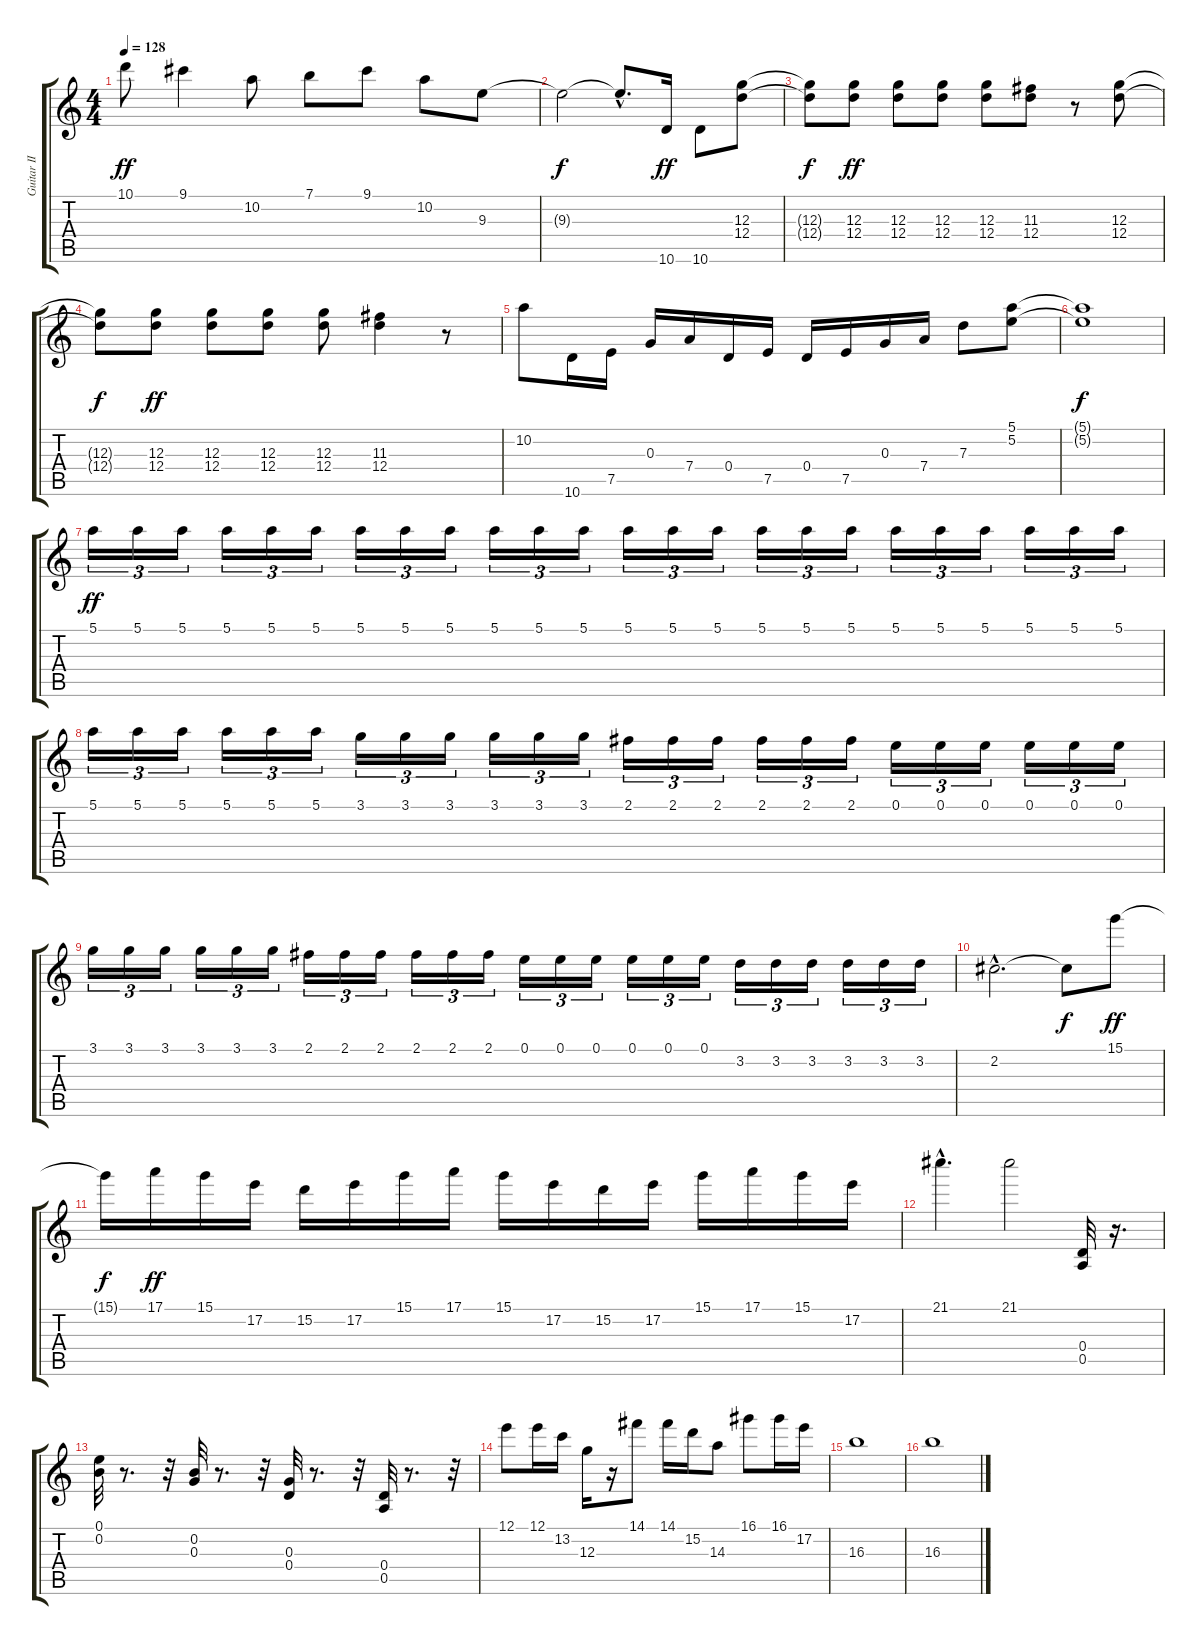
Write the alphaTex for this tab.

\track ("Guitar II" "Guitar II") {instrument overdrivenguitar}
\staff {score tabs}
\tuning (E4 B3 G3 D3 A2 E2) {hide}
\ts (4 4)
\tempo 128
\clef g2
\ks c
10.1.8{dy ff} 9.1.4 10.2.8 7.1.8 9.1.8 10.2.8 9.3.8 |
9.3{t}.2{dy f} 9.3{hac t}.8{d} 10.6.16{dy ff} 10.6.8 (12.3 12.4).8 |
(12.3{t} 12.4{t}).8{dy f} (12.3 12.4).8{dy ff} (12.3 12.4).8 (12.3 12.4).8 (12.3 12.4).8 (11.3 12.4).8 r.8 (12.3 12.4).8 |
(12.3{t} 12.4{t}).8{dy f} (12.3 12.4).8{dy ff} (12.3 12.4).8 (12.3 12.4).8 (12.3 12.4).8 (11.3 12.4).4 r.8 |
10.2.8 10.6.16 7.5.16 0.3.16 7.4.16 0.4.16 7.5.16 0.4.16 7.5.16 0.3.16 7.4.16 7.3.8 (5.1 5.2).8 |
(5.1{t} 5.2{t}).1{dy f} |
5.1.16{tu (3 2) dy ff} 5.1.16{tu (3 2)} 5.1.16{tu (3 2)} 5.1.16{tu (3 2)} 5.1.16{tu (3 2)} 5.1.16{tu (3 2)} 5.1.16{tu (3 2)} 5.1.16{tu (3 2)} 5.1.16{tu (3 2)} 5.1.16{tu (3 2)} 5.1.16{tu (3 2)} 5.1.16{tu (3 2)} 5.1.16{tu (3 2)} 5.1.16{tu (3 2)} 5.1.16{tu (3 2)} 5.1.16{tu (3 2)} 5.1.16{tu (3 2)} 5.1.16{tu (3 2)} 5.1.16{tu (3 2)} 5.1.16{tu (3 2)} 5.1.16{tu (3 2)} 5.1.16{tu (3 2)} 5.1.16{tu (3 2)} 5.1.16{tu (3 2)} |
5.1.16{tu (3 2)} 5.1.16{tu (3 2)} 5.1.16{tu (3 2)} 5.1.16{tu (3 2)} 5.1.16{tu (3 2)} 5.1.16{tu (3 2)} 3.1.16{tu (3 2)} 3.1.16{tu (3 2)} 3.1.16{tu (3 2)} 3.1.16{tu (3 2)} 3.1.16{tu (3 2)} 3.1.16{tu (3 2)} 2.1.16{tu (3 2)} 2.1.16{tu (3 2)} 2.1.16{tu (3 2)} 2.1.16{tu (3 2)} 2.1.16{tu (3 2)} 2.1.16{tu (3 2)} 0.1.16{tu (3 2)} 0.1.16{tu (3 2)} 0.1.16{tu (3 2)} 0.1.16{tu (3 2)} 0.1.16{tu (3 2)} 0.1.16{tu (3 2)} |
3.1.16{tu (3 2)} 3.1.16{tu (3 2)} 3.1.16{tu (3 2)} 3.1.16{tu (3 2)} 3.1.16{tu (3 2)} 3.1.16{tu (3 2)} 2.1.16{tu (3 2)} 2.1.16{tu (3 2)} 2.1.16{tu (3 2)} 2.1.16{tu (3 2)} 2.1.16{tu (3 2)} 2.1.16{tu (3 2)} 0.1.16{tu (3 2)} 0.1.16{tu (3 2)} 0.1.16{tu (3 2)} 0.1.16{tu (3 2)} 0.1.16{tu (3 2)} 0.1.16{tu (3 2)} 3.2.16{tu (3 2)} 3.2.16{tu (3 2)} 3.2.16{tu (3 2)} 3.2.16{tu (3 2)} 3.2.16{tu (3 2)} 3.2.16{tu (3 2)} |
2.2{hac}.2{d} 2.2{t}.8{dy f} 15.1.8{dy ff} |
15.1{t}.16{dy f} 17.1.16{dy ff} 15.1.16 17.2.16 15.2.16 17.2.16 15.1.16 17.1.16 15.1.16 17.2.16 15.2.16 17.2.16 15.1.16 17.1.16 15.1.16 17.2.16 |
21.1{hac}.4{d} 21.1.2 (0.4 0.5).32 r.16{d} |
(0.1 0.2).32 r.8{d} r.32 (0.2 0.3).32 r.8{d} r.32 (0.3 0.4).32 r.8{d} r.32 (0.4 0.5).32 r.8{d} r.32 |
12.1.8 12.1.16 13.2.16 12.3.16 r.16 14.1.8 14.1.16 15.2.16 14.3.8 16.1.8 16.1.16 17.2.16 |
16.3.1 |
16.3.1
